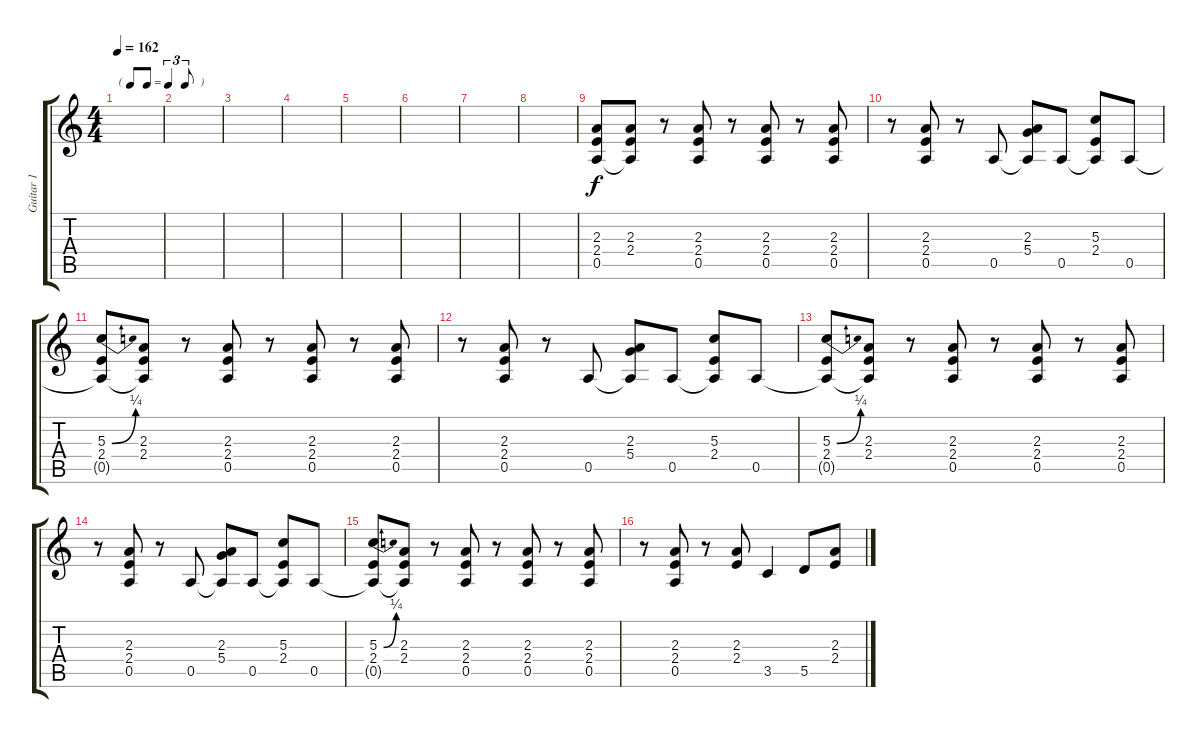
\track ("Guitar 1" "Guitar 1") {instrument electricguitarjazz}
\staff {score tabs}
\tuning (E4 B3 G3 D3 A2 E2) {hide}
\ts (4 4)
\tf triplet8th
\tempo 162
\clef g2
\ks c
|
|
|
|
|
|
|
|
(2.3 2.4 0.5).8 (2.3 2.4 0.5{t}).8 r.8 (2.3 2.4 0.5).8 r.8 (2.3 2.4 0.5).8 r.8 (2.3 2.4 0.5).8 |
r.8 (2.3 2.4 0.5).8 r.8 0.5.8 (2.3 5.4 0.5{t}).8 0.5.8 (5.3 2.4 0.5{t}).8 0.5.8 |
(5.3{be (bend 0 0 60 1)} 2.4 0.5{t}).8 (2.3 2.4 0.5{t}).8 r.8 (2.3 2.4 0.5).8 r.8 (2.3 2.4 0.5).8 r.8 (2.3 2.4 0.5).8 |
r.8 (2.3 2.4 0.5).8 r.8 0.5.8 (2.3 5.4 0.5{t}).8 0.5.8 (5.3 2.4 0.5{t}).8 0.5.8 |
(5.3{be (bend 0 0 60 1)} 2.4 0.5{t}).8 (2.3 2.4 0.5{t}).8 r.8 (2.3 2.4 0.5).8 r.8 (2.3 2.4 0.5).8 r.8 (2.3 2.4 0.5).8 |
r.8 (2.3 2.4 0.5).8 r.8 0.5.8 (2.3 5.4 0.5{t}).8 0.5.8 (5.3 2.4 0.5{t}).8 0.5.8 |
(5.3{be (bend 0 0 60 1)} 2.4 0.5{t}).8 (2.3 2.4 0.5{t}).8 r.8 (2.3 2.4 0.5).8 r.8 (2.3 2.4 0.5).8 r.8 (2.3 2.4 0.5).8 |
r.8 (2.3 2.4 0.5).8 r.8 (2.3 2.4).8 3.5.4 5.5.8 (2.3 2.4).8
